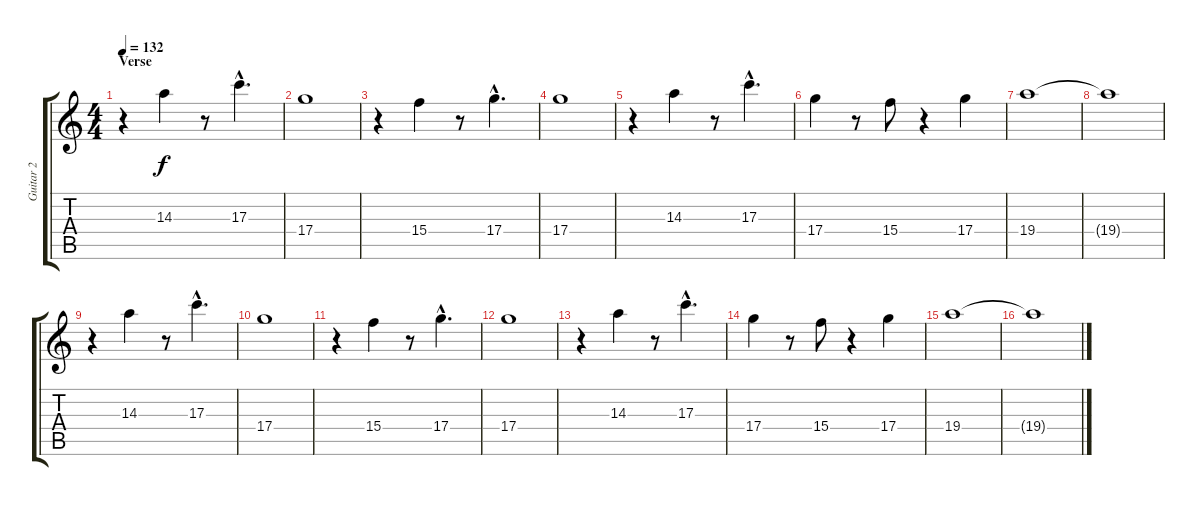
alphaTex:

\track ("Guitar 2  Janick Gers" "Guitar 2  ") {instrument electricguitarclean}
\staff {score tabs}
\tuning (E4 B3 G3 D3 A2 E2) {hide}
\ts (4 4)
\section ("" "Verse")
\tempo 132
\clef g2
\ks c
r.4{dy f} 14.3.4 r.8 17.3{hac}.4{d} |
17.4.1 |
r.4 15.4.4 r.8 17.4{hac}.4{d} |
17.4.1 |
r.4 14.3.4 r.8 17.3{hac}.4{d} |
17.4.4 r.8 15.4.8 r.4 17.4.4 |
19.4.1 |
19.4{t}.1 |
r.4 14.3.4 r.8 17.3{hac}.4{d} |
17.4.1 |
r.4 15.4.4 r.8 17.4{hac}.4{d} |
17.4.1 |
r.4 14.3.4 r.8 17.3{hac}.4{d} |
17.4.4 r.8 15.4.8 r.4 17.4.4 |
19.4.1 |
19.4{t}.1
